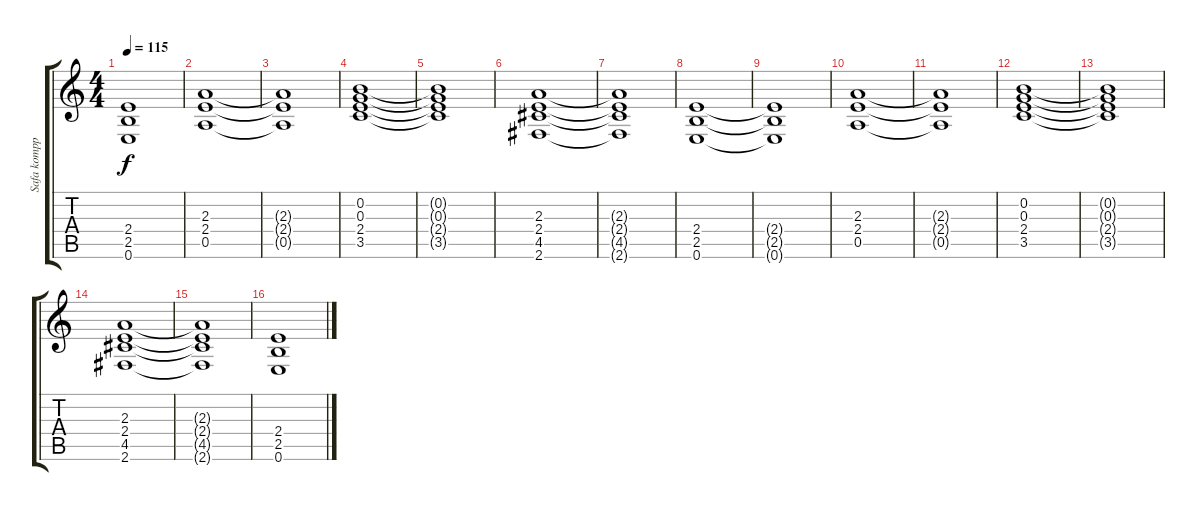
\track ("Safa komppi" "Safa kompp") {instrument distortionguitar}
\staff {score tabs}
\tuning (E4 B3 G3 D3 A2 E2) {hide}
\ts (4 4)
\tempo 115
\clef g2
\ks c
(2.4{t} 2.5{t} 0.6{t}).1{dy f} |
(2.3 2.4 0.5).1 |
(2.3{t} 2.4{t} 0.5{t}).1 |
(0.2 0.3 2.4 3.5).1 |
(0.2{t} 0.3{t} 2.4{t} 3.5{t}).1 |
(2.3 2.4 4.5 2.6).1 |
(2.3{t} 2.4{t} 4.5{t} 2.6{t}).1 |
(2.4 2.5 0.6).1 |
(2.4{t} 2.5{t} 0.6{t}).1 |
(2.3 2.4 0.5).1 |
(2.3{t} 2.4{t} 0.5{t}).1 |
(0.2 0.3 2.4 3.5).1 |
(0.2{t} 0.3{t} 2.4{t} 3.5{t}).1 |
(2.3 2.4 4.5 2.6).1 |
(2.3{t} 2.4{t} 4.5{t} 2.6{t}).1 |
(2.4 2.5 0.6).1
